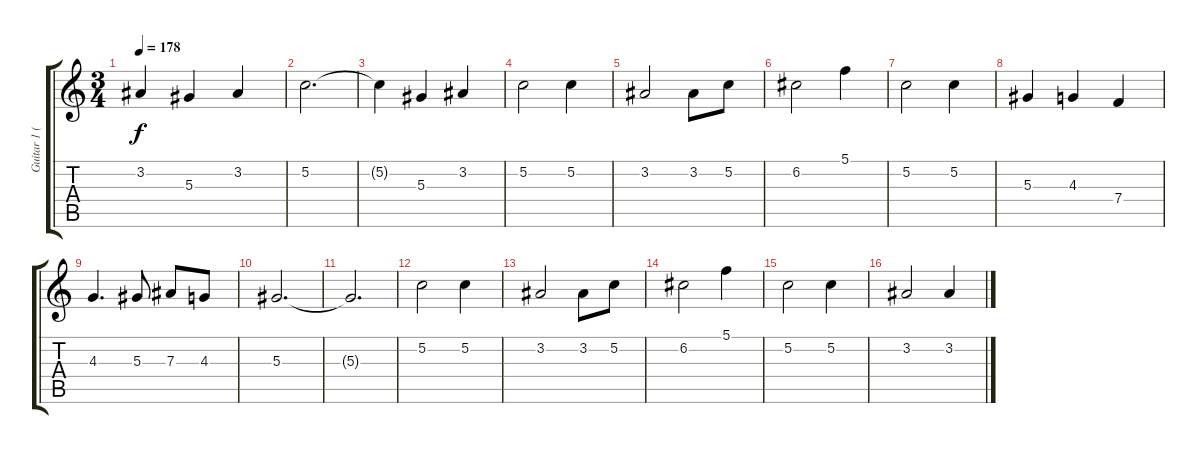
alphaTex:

\track ("Guitar 1 (Lead)" "Guitar 1 (") {instrument distortionguitar}
\staff {score tabs}
\tuning (C4 G3 Eb3 Bb2 F2 C2) {hide}
\ts (3 4)
\tempo 178
\clef g2
\ks c
3.2.4{dy f} 5.3.4 3.2.4 |
5.2.2{d} |
5.2{t}.4 5.3.4 3.2.4 |
5.2.2 5.2.4 |
3.2.2 3.2.8 5.2.8 |
6.2.2 5.1.4 |
5.2.2 5.2.4 |
5.3.4 4.3.4 7.4.4 |
4.3.4{d} 5.3.8 7.3.8 4.3.8 |
5.3.2{d} |
5.3{t}.2{d} |
5.2.2 5.2.4 |
3.2.2 3.2.8 5.2.8 |
6.2.2 5.1.4 |
5.2.2 5.2.4 |
3.2.2 3.2.4
